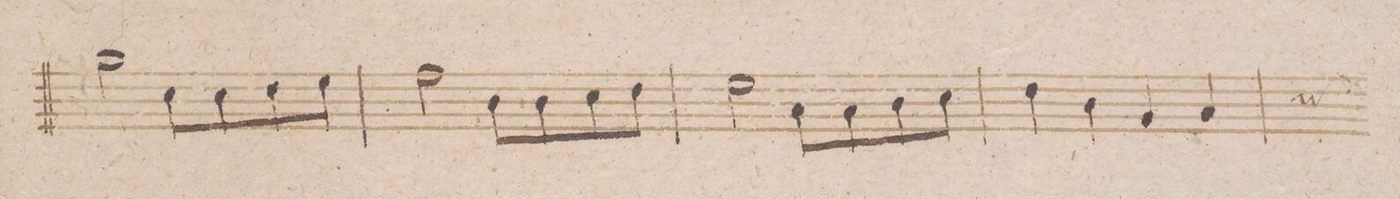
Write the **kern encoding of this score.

**kern	**dynam
*I"Fagotto 2do	*
*clefF4	*
*k[b-]	*
*met(c)	*
*M4/4	*
2B-\	.
8E\L	.
8E\	.
8F\	.
8G\J	.
=266	=266
2A\	.
8D\L	.
8D\	.
8E\	.
8F\J	.
=267	=267
2G\	.
8C\L	.
8C\	.
8D\	.
8E\J	.
=268	=268
4F\	.
4D\	.
4BB-/	.
4C/	.
=269	=269
*-	*-
